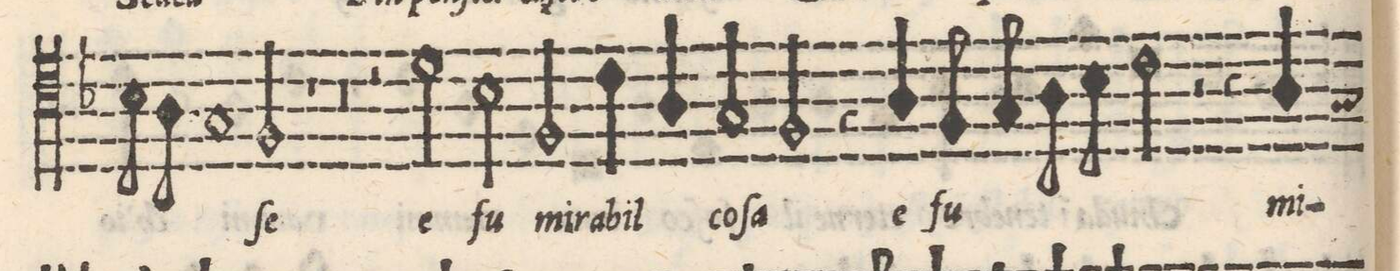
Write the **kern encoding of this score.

**kern	**text
*I"TENORE	*
*clefC4	*
*k[b-]	*
*met(C)	*
*M2/1	*
8B-\	.
8A\	.
1G/	.
=14-	=14-
2F/	-ſe
1r	.
=15-	=15-
0r	.
=16-	=16-
2r	.
2d\	e
2B-\	fu
2F/	mi-
=17-	=17-
4c\	-ra-
4A/	-bil
2G/	co-
2F/	-ſa
4r	.
4A/	e
=18-	=18-
8F/	fu
8G/	.
8A\	.
8B-\	.
2c\	.
2r	.
4r	.
4A/	mi-
*-	*-
